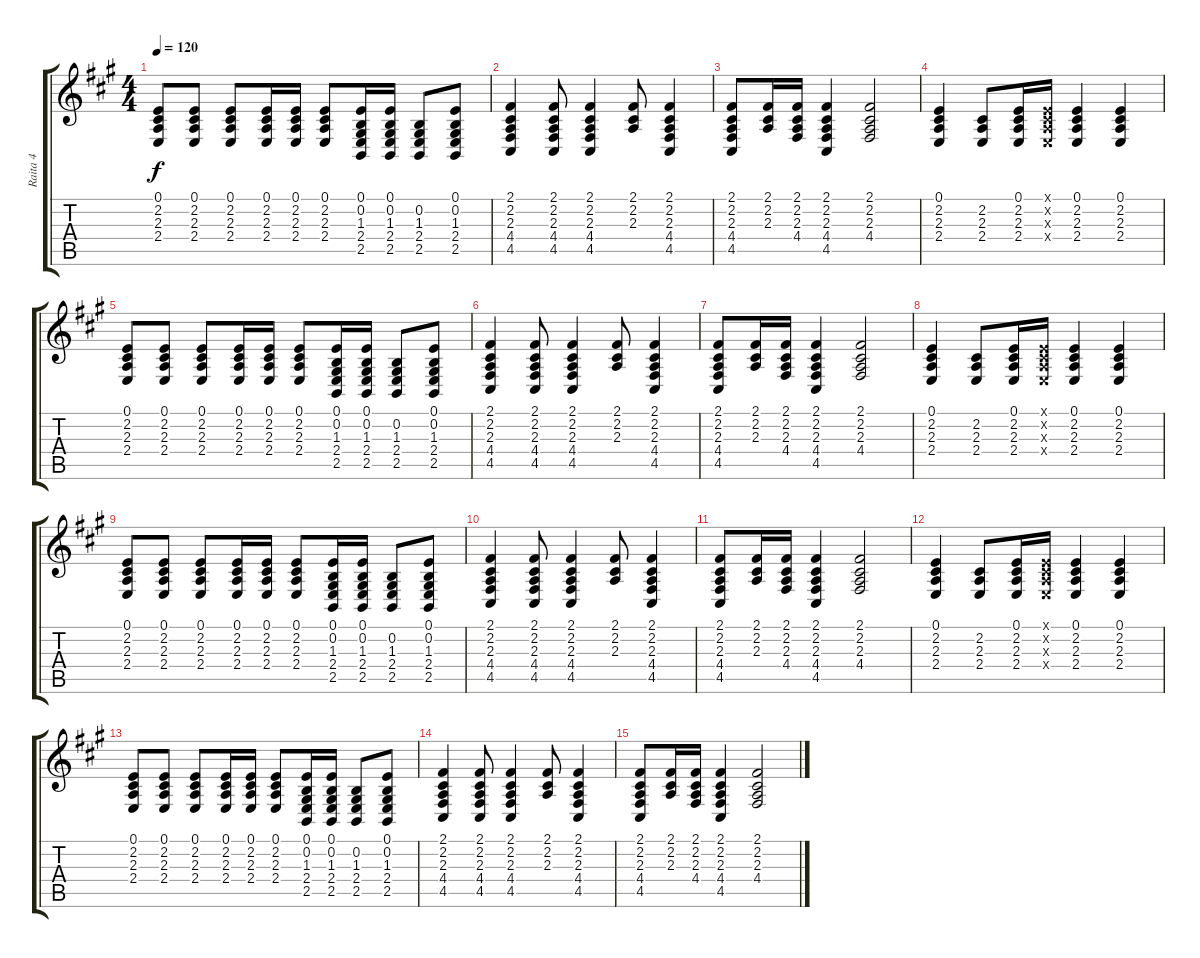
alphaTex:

\track ("Raita 4" "Raita 4") {instrument koto}
\staff {score tabs}
\tuning (E4 B3 G3 D3 A2 E2) {hide}
\ts (4 4)
\tempo 120
\clef g2
\ks f#minor
(0.1 2.2 2.3 2.4).8{dy f} (0.1 2.2 2.3 2.4).8 (0.1 2.2 2.3 2.4).8 (0.1 2.2 2.3 2.4).16 (0.1 2.2 2.3 2.4).16 (0.1 2.2 2.3 2.4).8 (0.1 0.2 1.3 2.4 2.5).16 (0.1 0.2 1.3 2.4 2.5).16 (0.2 1.3 2.4 2.5).8 (0.1 0.2 1.3 2.4 2.5).8 |
(2.1 2.2 2.3 4.4 4.5).4 (2.1 2.2 2.3 4.4 4.5).8 (2.1 2.2 2.3 4.4 4.5).4 (2.1 2.2 2.3).8 (2.1 2.2 2.3 4.4 4.5).4 |
(2.1 2.2 2.3 4.4 4.5).8 (2.1 2.2 2.3).16 (2.1 2.2 2.3 4.4).16 (2.1 2.2 2.3 4.4 4.5).4 (2.1 2.2 2.3 4.4).2 |
(0.1 2.2 2.3 2.4).4 (2.2 2.3 2.4).8 (0.1 2.2 2.3 2.4).16 (0.1{x} 2.2{x} 2.3{x} 2.4{x}).16 (0.1 2.2 2.3 2.4).4 (0.1 2.2 2.3 2.4).4 |
(0.1 2.2 2.3 2.4).8 (0.1 2.2 2.3 2.4).8 (0.1 2.2 2.3 2.4).8 (0.1 2.2 2.3 2.4).16 (0.1 2.2 2.3 2.4).16 (0.1 2.2 2.3 2.4).8 (0.1 0.2 1.3 2.4 2.5).16 (0.1 0.2 1.3 2.4 2.5).16 (0.2 1.3 2.4 2.5).8 (0.1 0.2 1.3 2.4 2.5).8 |
(2.1 2.2 2.3 4.4 4.5).4 (2.1 2.2 2.3 4.4 4.5).8 (2.1 2.2 2.3 4.4 4.5).4 (2.1 2.2 2.3).8 (2.1 2.2 2.3 4.4 4.5).4 |
(2.1 2.2 2.3 4.4 4.5).8 (2.1 2.2 2.3).16 (2.1 2.2 2.3 4.4).16 (2.1 2.2 2.3 4.4 4.5).4 (2.1 2.2 2.3 4.4).2 |
(0.1 2.2 2.3 2.4).4 (2.2 2.3 2.4).8 (0.1 2.2 2.3 2.4).16 (0.1{x} 2.2{x} 2.3{x} 2.4{x}).16 (0.1 2.2 2.3 2.4).4 (0.1 2.2 2.3 2.4).4 |
(0.1 2.2 2.3 2.4).8 (0.1 2.2 2.3 2.4).8 (0.1 2.2 2.3 2.4).8 (0.1 2.2 2.3 2.4).16 (0.1 2.2 2.3 2.4).16 (0.1 2.2 2.3 2.4).8 (0.1 0.2 1.3 2.4 2.5).16 (0.1 0.2 1.3 2.4 2.5).16 (0.2 1.3 2.4 2.5).8 (0.1 0.2 1.3 2.4 2.5).8 |
(2.1 2.2 2.3 4.4 4.5).4 (2.1 2.2 2.3 4.4 4.5).8 (2.1 2.2 2.3 4.4 4.5).4 (2.1 2.2 2.3).8 (2.1 2.2 2.3 4.4 4.5).4 |
(2.1 2.2 2.3 4.4 4.5).8 (2.1 2.2 2.3).16 (2.1 2.2 2.3 4.4).16 (2.1 2.2 2.3 4.4 4.5).4 (2.1 2.2 2.3 4.4).2 |
(0.1 2.2 2.3 2.4).4 (2.2 2.3 2.4).8 (0.1 2.2 2.3 2.4).16 (0.1{x} 2.2{x} 2.3{x} 2.4{x}).16 (0.1 2.2 2.3 2.4).4 (0.1 2.2 2.3 2.4).4 |
(0.1 2.2 2.3 2.4).8 (0.1 2.2 2.3 2.4).8 (0.1 2.2 2.3 2.4).8 (0.1 2.2 2.3 2.4).16 (0.1 2.2 2.3 2.4).16 (0.1 2.2 2.3 2.4).8 (0.1 0.2 1.3 2.4 2.5).16 (0.1 0.2 1.3 2.4 2.5).16 (0.2 1.3 2.4 2.5).8 (0.1 0.2 1.3 2.4 2.5).8 |
(2.1 2.2 2.3 4.4 4.5).4 (2.1 2.2 2.3 4.4 4.5).8 (2.1 2.2 2.3 4.4 4.5).4 (2.1 2.2 2.3).8 (2.1 2.2 2.3 4.4 4.5).4 |
(2.1 2.2 2.3 4.4 4.5).8 (2.1 2.2 2.3).16 (2.1 2.2 2.3 4.4).16 (2.1 2.2 2.3 4.4 4.5).4 (2.1 2.2 2.3 4.4).2
